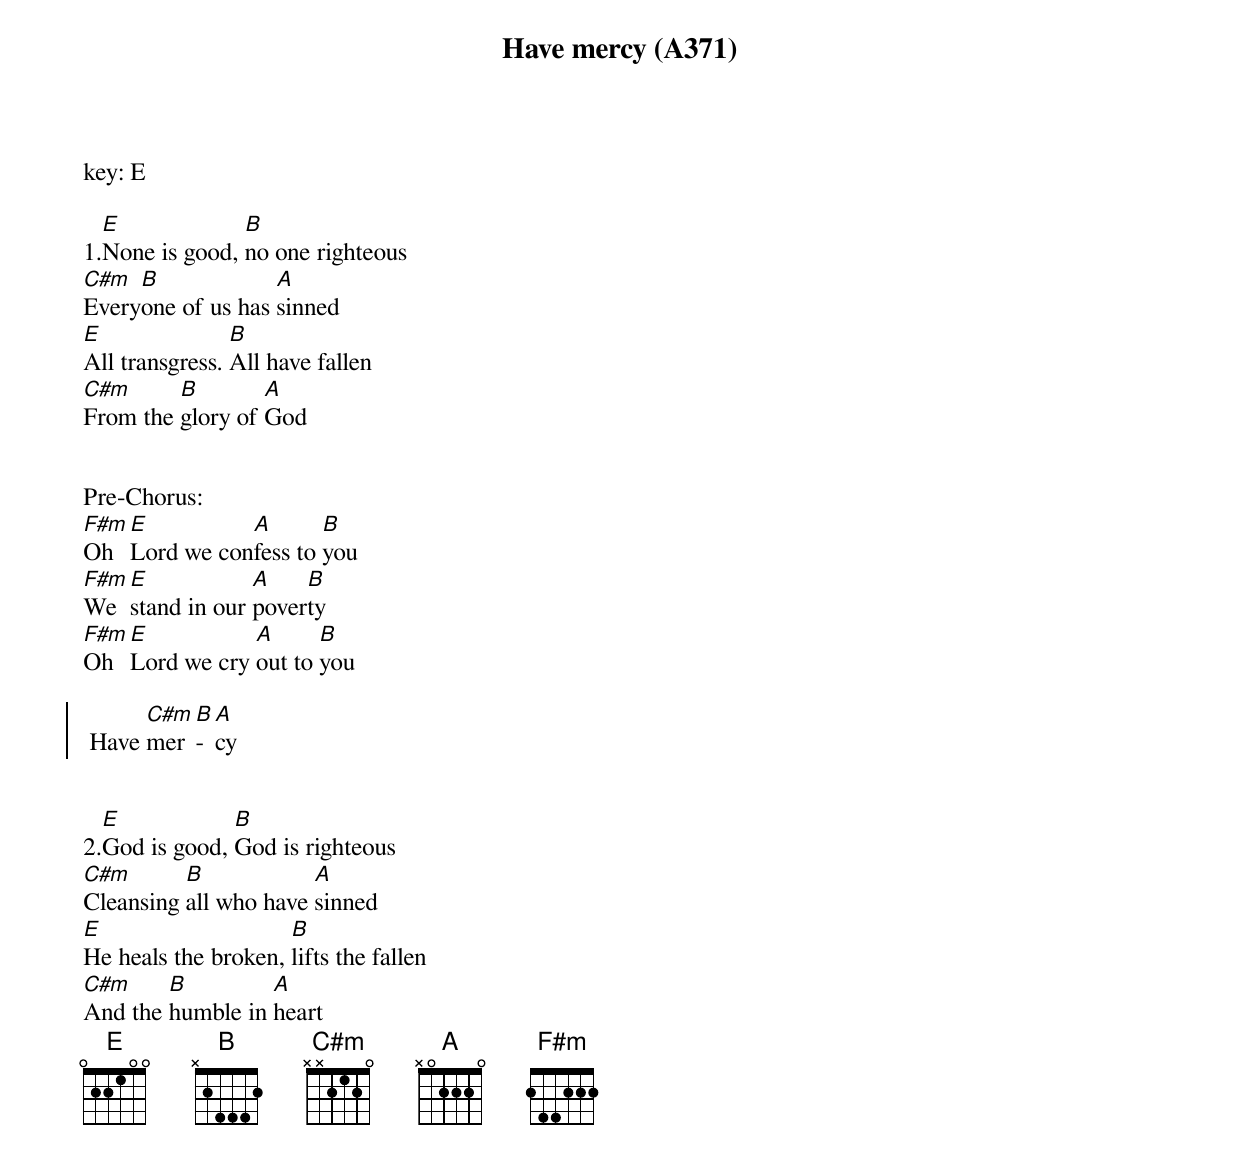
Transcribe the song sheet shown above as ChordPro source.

{title: Have mercy (A371)}
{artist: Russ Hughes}
key: E

1.[E]None is good, [B]no one righteous
[C#m]Every[B]one of us has [A]sinned
[E]All transgress. [B]All have fallen
[C#m]From the [B]glory of [A]God


Pre-Chorus:
[F#m]Oh [E]Lord we con[A]fess to [B]you
[F#m]We [E]stand in our [A]pover[B]ty
[F#m]Oh [E]Lord we cry [A]out to [B]you

{soc}
 Have [C#m]mer [B]- [A]cy
 {eoc}


2.[E]God is good, [B]God is righteous
[C#m]Cleansing [B]all who have [A]sinned
[E]He heals the broken, [B]lifts the fallen
[C#m]And the [B]humble in [A]heart
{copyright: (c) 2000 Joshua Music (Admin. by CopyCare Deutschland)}
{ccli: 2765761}
